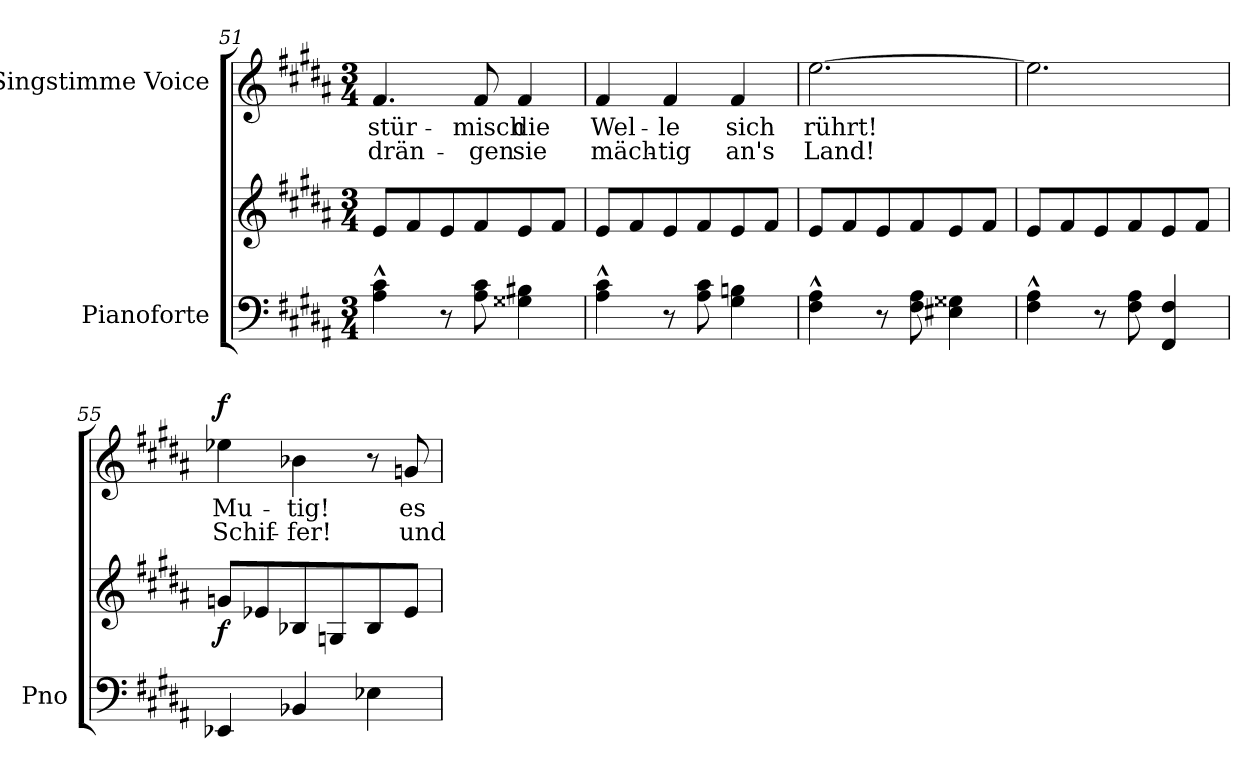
**kern	**kern	**dynam	**kern	**text	**text	**dynam
*part2	*part2	*part2	*part1	*part1	*part1	*part1
*staff3	*staff2	*staff2/3	*staff1	*staff1	*staff1	*staff1
*I"Pianoforte	*	*	*I"Singstimme Voice	*	*	*
*I'Pno	*	*	*	*	*	*
!!LO:PB:g=z
*clefF4	*clefG2	*	*clefG2	*	*	*
*k[f#c#g#d#a#]	*k[f#c#g#d#a#]	*	*k[f#c#g#d#a#]	*	*	*
*M3/4	*M3/4	*	*M3/4	*	*	*
=51	=51	=51	=51	=51	=51	=51
!	!	!	!	!LO:LY:b	!LO:LY:b	!
4A#\^^ 4c#\^^	8e/L	.	4.f#/	stür-	drän-	.
.	8f#/	.	.	.	.	.
8r	8e/	.	.	.	.	.
!	!	!	!	!LO:LY:b	!LO:LY:b	!
8A#\ 8c#\	8f#/	.	8f#/	-misch	-gen	.
!	!	!	!	!LO:LY:b	!LO:LY:b	!
4G##X\ 4B#X\	8e/	.	4f#/	die	sie	.
.	8f#/J	.	.	.	.	.
!!LO:LB:g=z
=52	=52	=52	=52	=52	=52	=52
!	!	!	!	!LO:LY:b	!LO:LY:b	!
4A#\^^ 4c#\^^	8e/L	.	4f#/	Wel-	mäch-	.
.	8f#/	.	.	.	.	.
!	!	!	!	!LO:LY:b	!LO:LY:b	!
8r	8e/	.	4f#/	-le	-tig	.
8A#\ 8c#\	8f#/	.	.	.	.	.
!	!	!	!	!LO:LY:b	!LO:LY:b	!
4G#\ 4Bn\	8e/	.	4f#/	sich	an's	.
.	8f#/J	.	.	.	.	.
=53	=53	=53	=53	=53	=53	=53
!	!	!	!	!LO:LY:b	!LO:LY:b	!
4F#\^^ 4A#\^^	8e/L	.	[2.ee\	rührt!	Land!	.
.	8f#/	.	.	.	.	.
8r	8e/	.	.	.	.	.
8F#\ 8A#\	8f#/	.	.	.	.	.
4E#X\ 4G##X\	8e/	.	.	.	.	.
.	8f#/J	.	.	.	.	.
=54	=54	=54	=54	=54	=54	=54
4F#\^^ 4A#\^^	8e/L	.	2.ee\]	.	.	.
.	8f#/	.	.	.	.	.
8r	8e/	.	.	.	.	.
8F#\ 8A#\	8f#/	.	.	.	.	.
4FF#/ 4F#/	8e/	.	.	.	.	.
.	8f#/J	.	.	.	.	.
=55	=55	=55	=55	=55	=55	=55
!	!	!LO:DY:b	!	!LO:LY:b	!LO:LY:b	!LO:DY:a
4EE-X/	8gn/L	f	4ee-X\	Mu-	Schif-	f
.	8e-X/	.	.	.	.	.
!	!	!	!	!LO:LY:b	!LO:LY:b	!
4BB-X/	8B-X/	.	4b-X\	-tig!	-fer!	.
.	8Gn/	.	.	.	.	.
4E-X\	8B-/	.	8r	.	.	.
!	!	!	!	!LO:LY:b	!LO:LY:b	!
.	8e-/J	.	8gn/	es	und	.
=	=	=	=	=	=	=
*-	*-	*-	*-	*-	*-	*-
